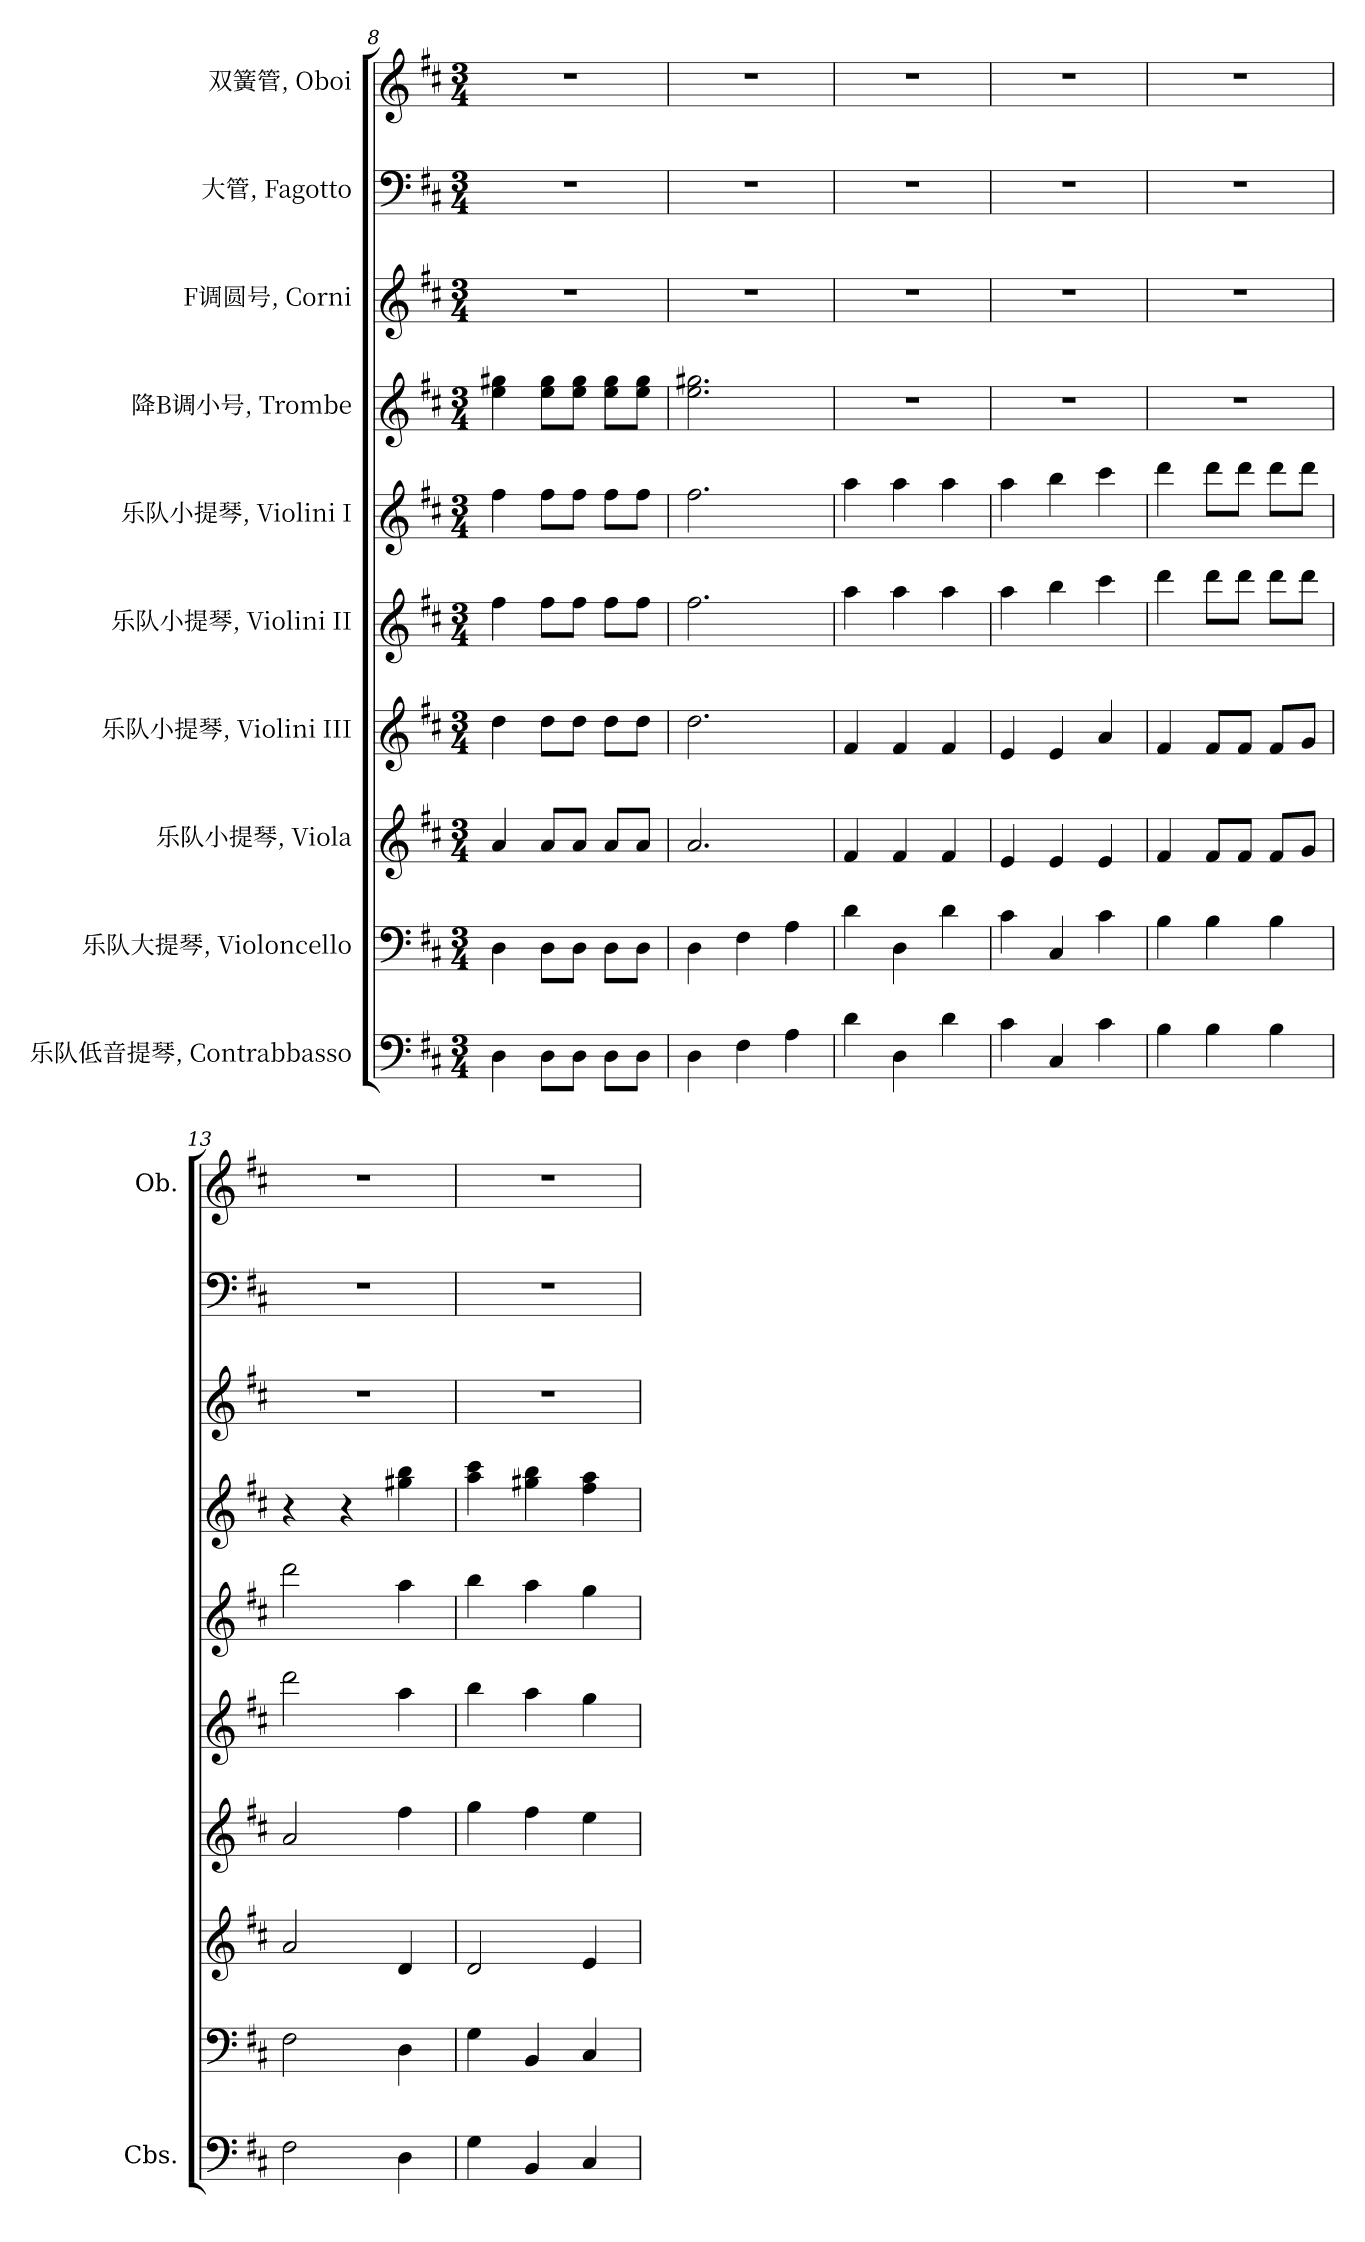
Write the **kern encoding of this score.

**kern	**kern	**kern	**kern	**kern	**kern	**kern	**kern	**kern	**kern
*part10	*part9	*part8	*part7	*part6	*part5	*part4	*part3	*part2	*part1
*staff10	*staff9	*staff8	*staff7	*staff6	*staff5	*staff4	*staff3	*staff2	*staff1
*I"乐队低音提琴, Contrabbasso	*I"乐队大提琴, Violoncello	*I"乐队小提琴, Viola	*I"乐队小提琴, Violini III	*I"乐队小提琴, Violini II	*I"乐队小提琴, Violini I	*I"降B调小号, Trombe	*I"F调圆号, Corni	*I"大管, Fagotto	*I"双簧管, Oboi
*I'Cbs.	*	*	*	*	*	*	*	*	*I'Ob.
!!LO:PB:g=z
*clefF4	*clefF4	*clefG2	*clefG2	*clefG2	*clefG2	*clefG2	*clefG2	*clefF4	*clefG2
*ITrd7c12	*	*	*	*	*	*ITrd1c2	*ITrd4c7	*	*
*k[f#c#]	*k[f#c#]	*k[f#c#]	*k[f#c#]	*k[f#c#]	*k[f#c#]	*k[]	*k[f#]	*k[f#c#]	*k[f#c#]
*M3/4	*M3/4	*M3/4	*M3/4	*M3/4	*M3/4	*M3/4	*M3/4	*M3/4	*M3/4
=8	=8	=8	=8	=8	=8	=8	=8	=8	=8
4DD\	4D\	4a/	4dd\	4ff#\	4ff#\	4dd\ 4ff#X\	2.r	2.r	2.r
8DD\L	8D\L	8a/L	8dd\L	8ff#\L	8ff#\L	8dd\ 8ff#\L	.	.	.
8DD\J	8D\J	8a/J	8dd\J	8ff#\J	8ff#\J	8dd\ 8ff#\J	.	.	.
8DD\L	8D\L	8a/L	8dd\L	8ff#\L	8ff#\L	8dd\ 8ff#\L	.	.	.
8DD\J	8D\J	8a/J	8dd\J	8ff#\J	8ff#\J	8dd\ 8ff#\J	.	.	.
=9	=9	=9	=9	=9	=9	=9	=9	=9	=9
4DD\	4D\	2.a/	2.dd\	2.ff#\	2.ff#\	2.dd\ 2.ff#X\	2.r	2.r	2.r
4FF#\	4F#\	.	.	.	.	.	.	.	.
4AA\	4A\	.	.	.	.	.	.	.	.
=10	=10	=10	=10	=10	=10	=10	=10	=10	=10
4D\	4d\	4f#/	4f#/	4aa\	4aa\	2.r	2.r	2.r	2.r
4DD\	4D\	4f#/	4f#/	4aa\	4aa\	.	.	.	.
4D\	4d\	4f#/	4f#/	4aa\	4aa\	.	.	.	.
=11	=11	=11	=11	=11	=11	=11	=11	=11	=11
4C#\	4c#\	4e/	4e/	4aa\	4aa\	2.r	2.r	2.r	2.r
4CC#/	4C#/	4e/	4e/	4bb\	4bb\	.	.	.	.
4C#\	4c#\	4e/	4a/	4ccc#\	4ccc#\	.	.	.	.
=12	=12	=12	=12	=12	=12	=12	=12	=12	=12
4BB\	4B\	4f#/	4f#/	4ddd\	4ddd\	2.r	2.r	2.r	2.r
4BB\	4B\	8f#/L	8f#/L	8ddd\L	8ddd\L	.	.	.	.
.	.	8f#/J	8f#/J	8ddd\J	8ddd\J	.	.	.	.
4BB\	4B\	8f#/L	8f#/L	8ddd\L	8ddd\L	.	.	.	.
.	.	8g/J	8g/J	8ddd\J	8ddd\J	.	.	.	.
=13	=13	=13	=13	=13	=13	=13	=13	=13	=13
2FF#\	2F#\	2a/	2a/	2ddd\	2ddd\	4r	2.r	2.r	2.r
.	.	.	.	.	.	4r	.	.	.
4DD\	4D\	4d/	4ff#\	4aa\	4aa\	4ff#X\ 4aa\	.	.	.
=14	=14	=14	=14	=14	=14	=14	=14	=14	=14
4GG\	4G\	2d/	4gg\	4bb\	4bb\	4gg\ 4bb\	2.r	2.r	2.r
4BBB/	4BB/	.	4ff#\	4aa\	4aa\	4ff#X\ 4aa\	.	.	.
4CC#/	4C#/	4e/	4ee\	4gg\	4gg\	4ee\ 4gg\	.	.	.
=	=	=	=	=	=	=	=	=	=
*-	*-	*-	*-	*-	*-	*-	*-	*-	*-
